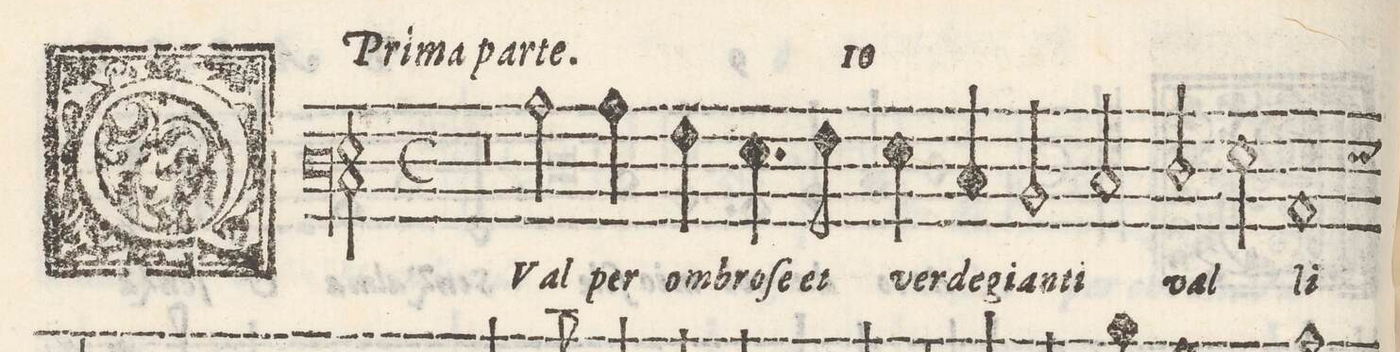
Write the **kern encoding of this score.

**kern	**text
*I"BASSO	*
*clefF3	*
*k[]	*
*met(C)	*
*M4/4	*
1r	.
=2-	=2-
1r	.
=3-	=3-
2c\	QVal
4c\	per
4A\	om-
=4-	=4-
4.G\	-bros'
8A\	et
4G\	ver-
4E/	-de-
=5-	=5-
2D/	-gian-
2E/	ti
=6-	=6-
2F/	val-
2G\	.
=7-	=7-
1C	-li
=8-	=8-
*-	*-
